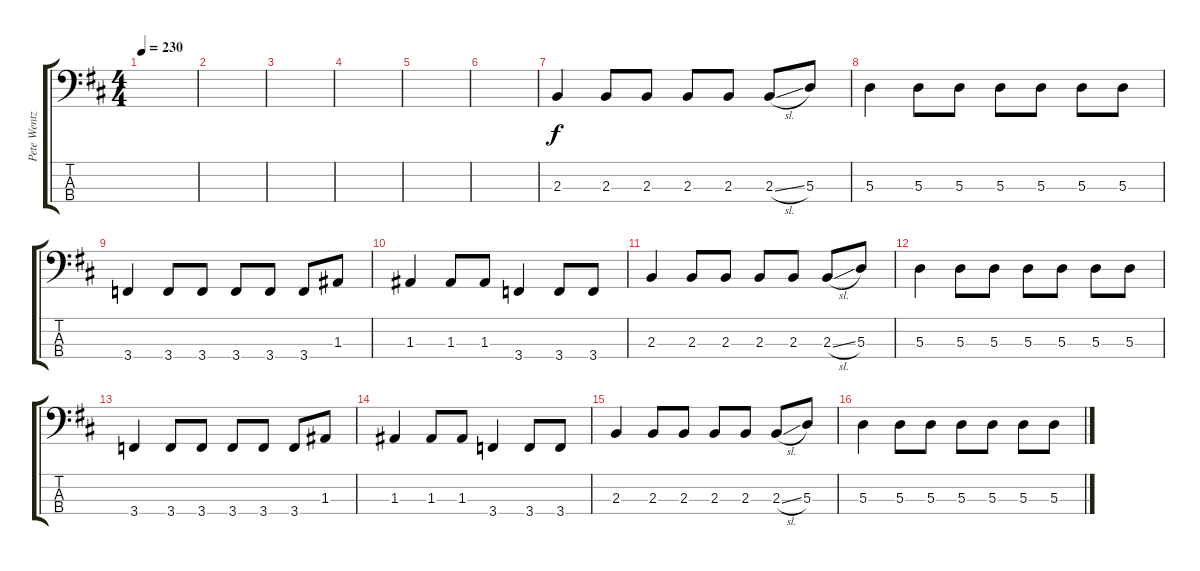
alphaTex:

\track ("Pete Wentz" "Pete Wentz") {instrument electricbasspick}
\staff {score tabs}
\tuning (G2 D2 A1 D1) {hide}
\ts (4 4)
\tempo 230
\clef f4
\ks d
|
|
|
|
|
|
2.3.4 2.3.8 2.3.8 2.3.8 2.3.8 2.3{sl}.8 5.3.8 |
5.3.4 5.3.8 5.3.8 5.3.8 5.3.8 5.3.8 5.3.8 |
3.4.4 3.4.8 3.4.8 3.4.8 3.4.8 3.4.8 1.3.8 |
1.3.4 1.3.8 1.3.8 3.4.4 3.4.8 3.4.8 |
2.3.4 2.3.8 2.3.8 2.3.8 2.3.8 2.3{sl}.8 5.3.8 |
5.3.4 5.3.8 5.3.8 5.3.8 5.3.8 5.3.8 5.3.8 |
3.4.4 3.4.8 3.4.8 3.4.8 3.4.8 3.4.8 1.3.8 |
1.3.4 1.3.8 1.3.8 3.4.4 3.4.8 3.4.8 |
2.3.4 2.3.8 2.3.8 2.3.8 2.3.8 2.3{sl}.8 5.3.8 |
5.3.4 5.3.8 5.3.8 5.3.8 5.3.8 5.3.8 5.3.8
